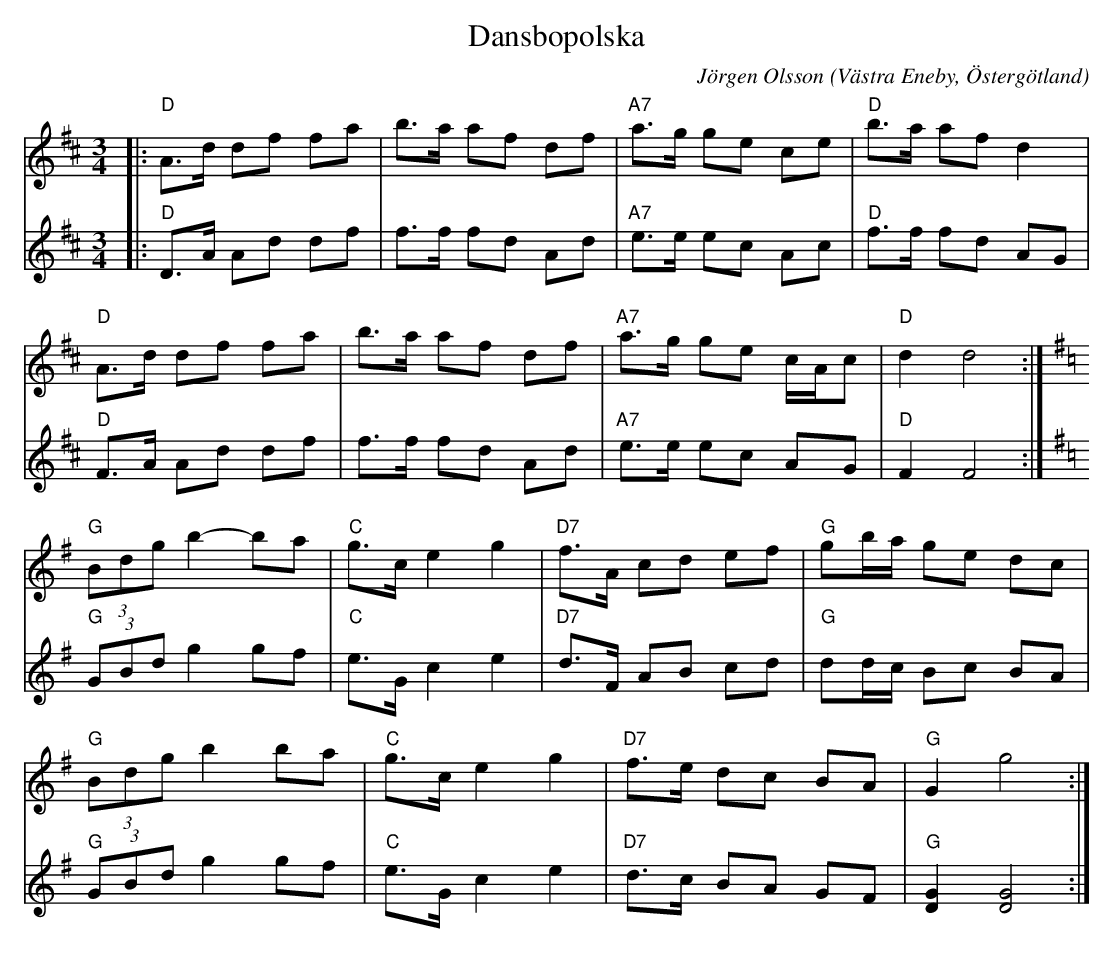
X:1
T:Dansbopolska
C:Jörgen Olsson
O:Västra Eneby, Östergötland
M:3/4
L:1/8
K:D
V:1
|:"D"A>d df fa|b>a af df|"A7"a>g ge ce|"D"b>a af d2|
"D"A>d df fa|b>a af df|"A7"a>g ge c/A/c|"D"d2 d4:|
[K:G]"G"(3Bdg b2- ba|"C"g>c e2 g2|"D7"f>A cd ef|"G" gb/a/ ge dc|
"G"(3Bdg b2 ba|"C"g>c e2 g2|"D7"f>e dc BA|"G" G2 g4:|
V:2
|:"D"D>A Ad df|f>f fd Ad|"A7"e>e ec Ac|"D"f>f fd AG|
"D"F>A Ad df|f>f fd Ad|"A7"e>e ec AG|"D"F2 F4:|
[K:G]"G"(3GBd g2 gf|"C"e>G c2 e2|"D7"d>F AB cd|"G" dd/c/ Bc BA|
"G"(3GBd g2 gf|"C"e>G c2 e2|"D7"d>c BA GF|"G" [DG]2 [DG]4:|
